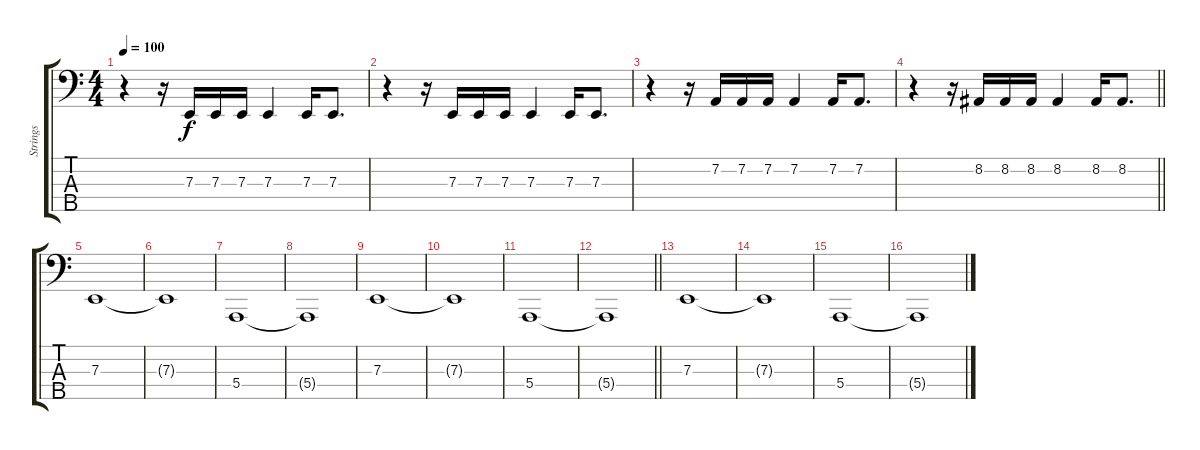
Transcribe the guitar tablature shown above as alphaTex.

\track ("Strings" "Strings") {instrument stringensemble1}
\staff {score tabs}
\tuning (G2 D2 A1 E1 B0) {hide}
\ts (4 4)
\tempo 100
\clef f4
\ks c
r.4{dy f} r.16 7.3.16 7.3.16 7.3.16 7.3.4 7.3.16 7.3.8{d} |
r.4 r.16 7.3.16 7.3.16 7.3.16 7.3.4 7.3.16 7.3.8{d} |
r.4 r.16 7.2.16 7.2.16 7.2.16 7.2.4 7.2.16 7.2.8{d} |
\barLineRight lightlight
r.4 r.16 8.2.16 8.2.16 8.2.16 8.2.4 8.2.16 8.2.8{d} |
7.3.1 |
7.3{t}.1 |
5.4.1 |
5.4{t}.1 |
7.3.1 |
7.3{t}.1 |
5.4.1 |
\barLineRight lightlight
5.4{t}.1 |
7.3.1 |
7.3{t}.1 |
5.4.1 |
5.4{t}.1
